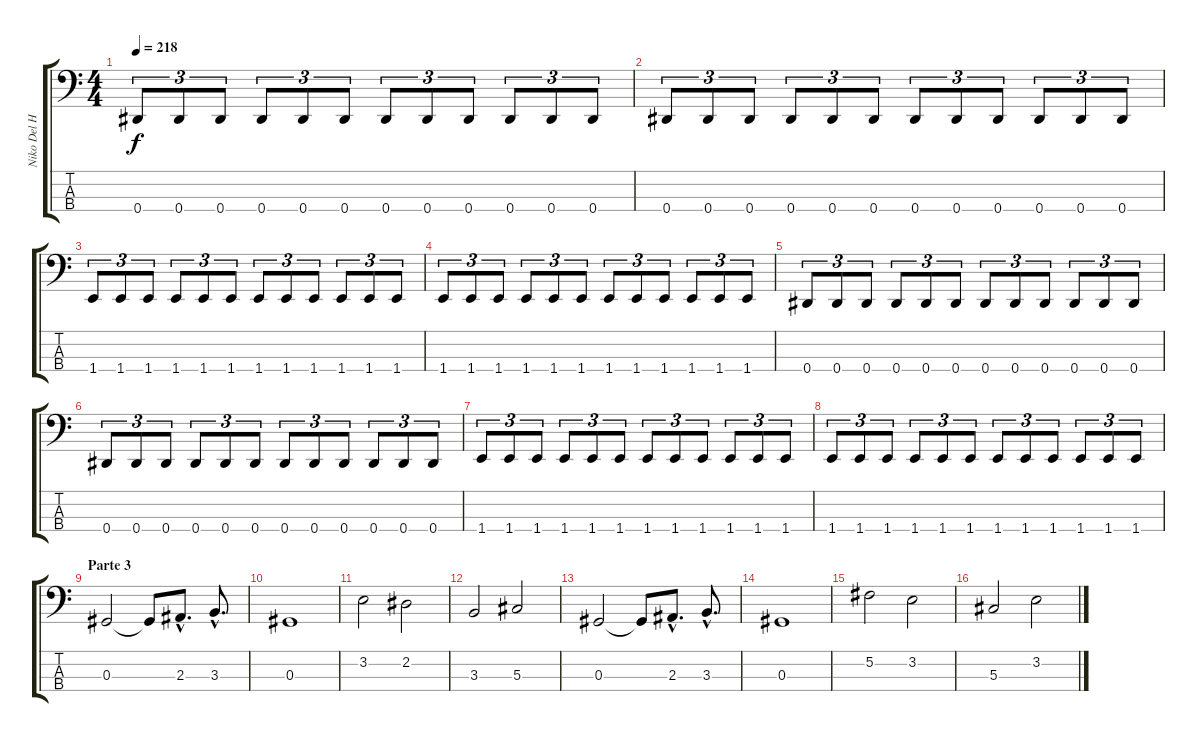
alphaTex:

\track ("Niko Del Hierro" "Niko Del H") {instrument electricbassfinger}
\staff {score tabs}
\tuning (Gb2 Db2 Ab1 Eb1) {hide}
\ts (4 4)
\tempo 218
\clef f4
\ks c
0.4.8{tu (3 2) dy f} 0.4.8{tu (3 2)} 0.4.8{tu (3 2)} 0.4.8{tu (3 2)} 0.4.8{tu (3 2)} 0.4.8{tu (3 2)} 0.4.8{tu (3 2)} 0.4.8{tu (3 2)} 0.4.8{tu (3 2)} 0.4.8{tu (3 2)} 0.4.8{tu (3 2)} 0.4.8{tu (3 2)} |
0.4.8{tu (3 2)} 0.4.8{tu (3 2)} 0.4.8{tu (3 2)} 0.4.8{tu (3 2)} 0.4.8{tu (3 2)} 0.4.8{tu (3 2)} 0.4.8{tu (3 2)} 0.4.8{tu (3 2)} 0.4.8{tu (3 2)} 0.4.8{tu (3 2)} 0.4.8{tu (3 2)} 0.4.8{tu (3 2)} |
1.4.8{tu (3 2)} 1.4.8{tu (3 2)} 1.4.8{tu (3 2)} 1.4.8{tu (3 2)} 1.4.8{tu (3 2)} 1.4.8{tu (3 2)} 1.4.8{tu (3 2)} 1.4.8{tu (3 2)} 1.4.8{tu (3 2)} 1.4.8{tu (3 2)} 1.4.8{tu (3 2)} 1.4.8{tu (3 2)} |
1.4.8{tu (3 2)} 1.4.8{tu (3 2)} 1.4.8{tu (3 2)} 1.4.8{tu (3 2)} 1.4.8{tu (3 2)} 1.4.8{tu (3 2)} 1.4.8{tu (3 2)} 1.4.8{tu (3 2)} 1.4.8{tu (3 2)} 1.4.8{tu (3 2)} 1.4.8{tu (3 2)} 1.4.8{tu (3 2)} |
0.4.8{tu (3 2)} 0.4.8{tu (3 2)} 0.4.8{tu (3 2)} 0.4.8{tu (3 2)} 0.4.8{tu (3 2)} 0.4.8{tu (3 2)} 0.4.8{tu (3 2)} 0.4.8{tu (3 2)} 0.4.8{tu (3 2)} 0.4.8{tu (3 2)} 0.4.8{tu (3 2)} 0.4.8{tu (3 2)} |
0.4.8{tu (3 2)} 0.4.8{tu (3 2)} 0.4.8{tu (3 2)} 0.4.8{tu (3 2)} 0.4.8{tu (3 2)} 0.4.8{tu (3 2)} 0.4.8{tu (3 2)} 0.4.8{tu (3 2)} 0.4.8{tu (3 2)} 0.4.8{tu (3 2)} 0.4.8{tu (3 2)} 0.4.8{tu (3 2)} |
1.4.8{tu (3 2)} 1.4.8{tu (3 2)} 1.4.8{tu (3 2)} 1.4.8{tu (3 2)} 1.4.8{tu (3 2)} 1.4.8{tu (3 2)} 1.4.8{tu (3 2)} 1.4.8{tu (3 2)} 1.4.8{tu (3 2)} 1.4.8{tu (3 2)} 1.4.8{tu (3 2)} 1.4.8{tu (3 2)} |
1.4.8{tu (3 2)} 1.4.8{tu (3 2)} 1.4.8{tu (3 2)} 1.4.8{tu (3 2)} 1.4.8{tu (3 2)} 1.4.8{tu (3 2)} 1.4.8{tu (3 2)} 1.4.8{tu (3 2)} 1.4.8{tu (3 2)} 1.4.8{tu (3 2)} 1.4.8{tu (3 2)} 1.4.8{tu (3 2)} |
\section ("" "Parte 3")
0.3.2 0.3{t}.8 2.3{hac}.8{d} 3.3{hac}.8{d} |
0.3.1 |
3.2.2 2.2.2 |
3.3.2 5.3.2 |
0.3.2 0.3{t}.8 2.3{hac}.8{d} 3.3{hac}.8{d} |
0.3.1 |
5.2.2 3.2.2 |
5.3.2 3.2.2
